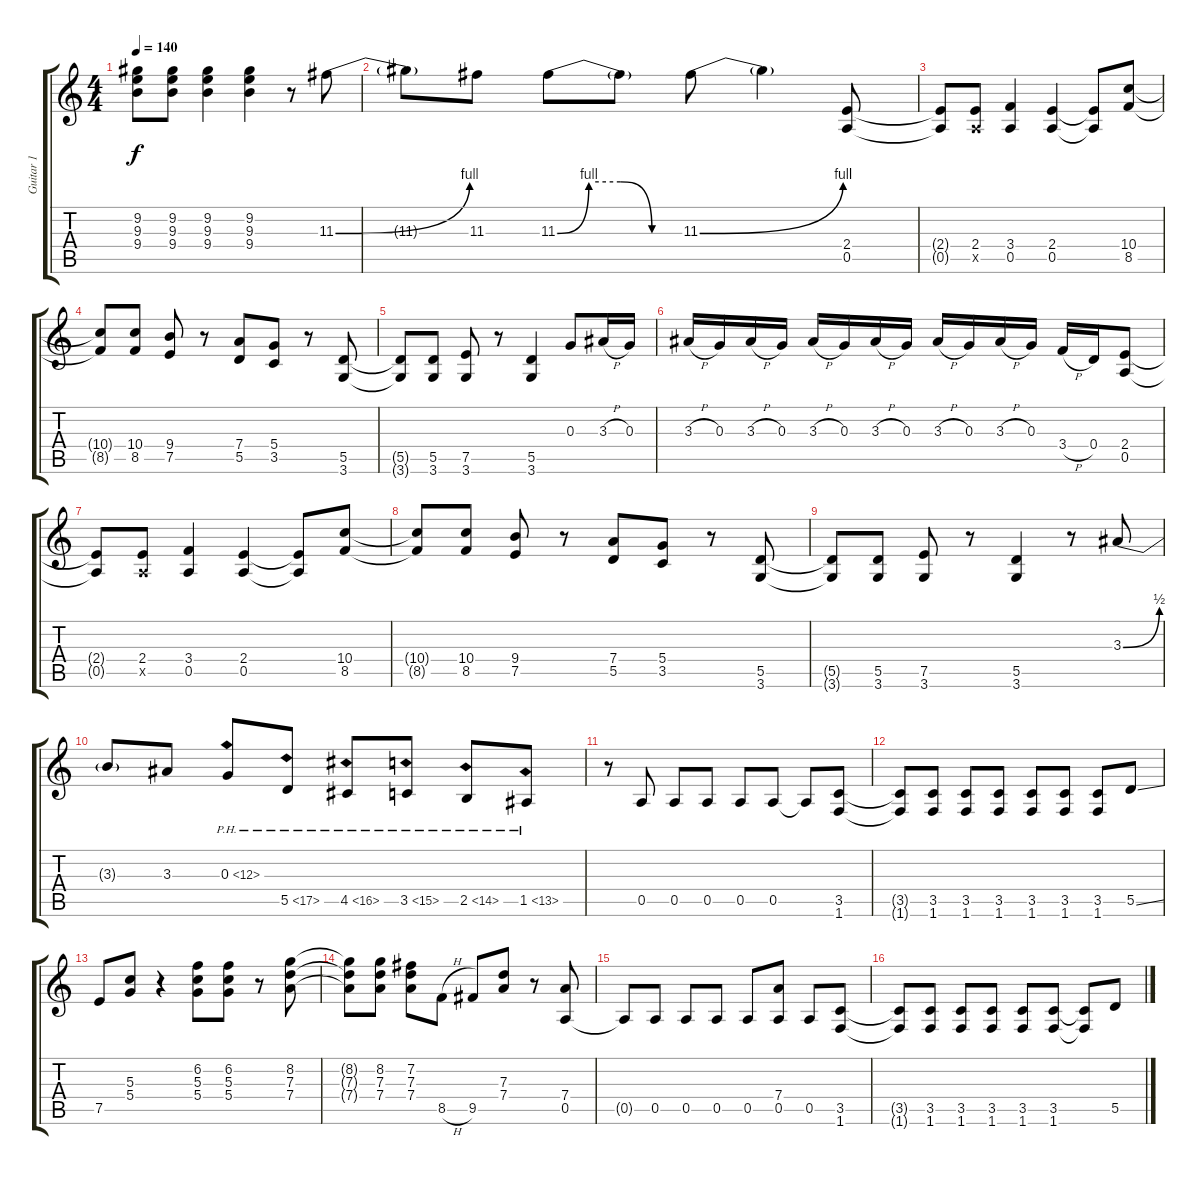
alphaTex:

\track ("Guitar 1" "Guitar 1") {instrument distortionguitar}
\staff {score tabs}
\tuning (E4 B3 G3 D3 A2 E2) {hide}
\ts (4 4)
\tempo 140
\clef g2
\ks c
(9.2{t} 9.3{t} 9.4{t}).8{dy f} (9.2 9.3 9.4).8 (9.2 9.3 9.4).4 (9.2 9.3 9.4).4 r.8 11.3{be (bend 0 0 60 4)}.8 |
11.3{t}.8 11.3.8 11.3{be (custom 0 0 15 4 30 4 45 0 60 0)}.8 11.3{t}.8 11.3{be (bend 0 0 60 4)}.8 11.3{t}.4 (2.4 0.5).8 |
(2.4{t} 0.5{t}).8 (2.4 0.5{x}).8 (3.4 0.5).4 (2.4 0.5).4 (2.4{t} 0.5{t}).8 (10.4 8.5).8 |
(10.4{t} 8.5{t}).8 (10.4 8.5).8 (9.4 7.5).8 r.8 (7.4 5.5).8 (5.4 3.5).8 r.8 (5.5 3.6).8 |
(5.5{t} 3.6{t}).8 (5.5 3.6).8 (7.5 3.6).8 r.8 (5.5 3.6).4 0.3.8 3.3{h}.16 0.3.16 |
3.3{h}.16 0.3.16 3.3{h}.16 0.3.16 3.3{h}.16 0.3.16 3.3{h}.16 0.3.16 3.3{h}.16 0.3.16 3.3{h}.16 0.3.16 3.4{h}.16 0.4.16 (2.4 0.5).8 |
(2.4{t} 0.5{t}).8 (2.4 0.5{x}).8 (3.4 0.5).4 (2.4 0.5).4 (2.4{t} 0.5{t}).8 (10.4 8.5).8 |
(10.4{t} 8.5{t}).8 (10.4 8.5).8 (9.4 7.5).8 r.8 (7.4 5.5).8 (5.4 3.5).8 r.8 (5.5 3.6).8 |
(5.5{t} 3.6{t}).8 (5.5 3.6).8 (7.5 3.6).8 r.8 (5.5 3.6).4 r.8 3.3{be (bend 0 0 60 2)}.8 |
3.3{t}.8 3.3.8 0.3{ph 12}.8 5.5{ph 12}.8 4.5{ph 12}.8 3.5{ph 12}.8 2.5{ph 12}.8 1.5{ph 12}.8 |
r.8 0.5.8 0.5.8 0.5.8 0.5.8 0.5.8 0.5{t}.8 (3.5 1.6).8 |
(3.5{t} 1.6{t}).8 (3.5 1.6).8 (3.5 1.6).8 (3.5 1.6).8 (3.5 1.6).8 (3.5 1.6).8 (3.5 1.6).8 5.5{ss}.8 |
7.5.8 (5.3 5.4).8 r.4 (6.2 5.3 5.4).8 (6.2 5.3 5.4).8 r.8 (8.2 7.3 7.4).8 |
(8.2{t} 7.3{t} 7.4{t}).8 (8.2 7.3 7.4).8 (7.2 7.3 7.4).8 8.5{h}.8 9.5.8 (7.3 7.4).8 r.8 (7.4 0.5).8 |
0.5{t}.8 0.5.8 0.5.8 0.5.8 0.5.8 (7.4 0.5).8 0.5.8 (3.5 1.6).8 |
(3.5{t} 1.6{t}).8 (3.5 1.6).8 (3.5 1.6).8 (3.5 1.6).8 (3.5 1.6).8 (3.5 1.6).8 (3.5{t} 1.6{t}).8 5.5{ss}.8
